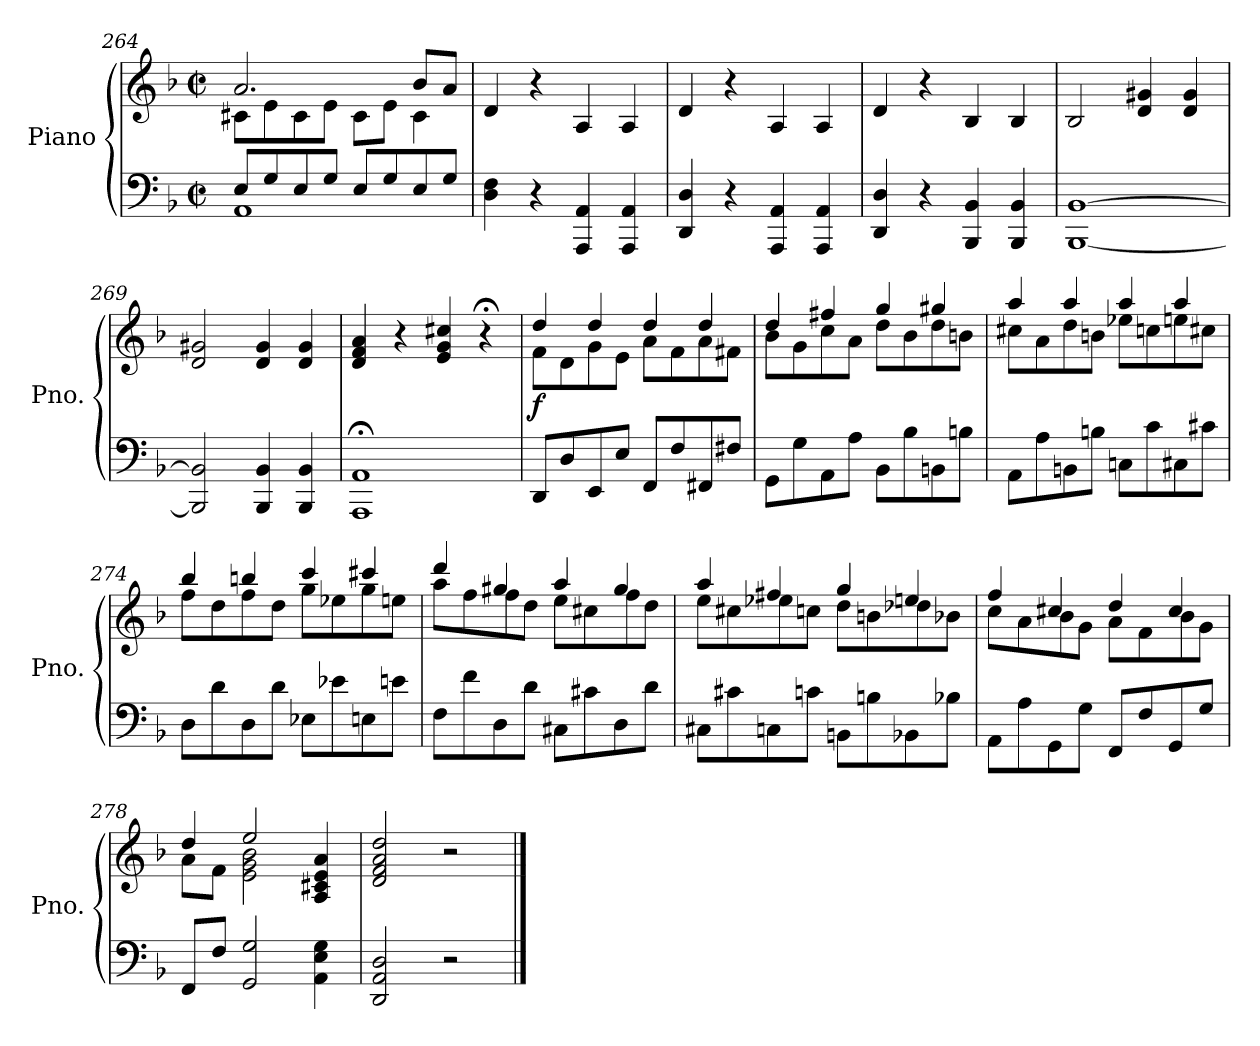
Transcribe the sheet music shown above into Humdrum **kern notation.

**kern	**kern	**dynam
*part1	*part1	*part1
*staff2	*staff1	*staff1/2
*I"Piano	*	*
*I'Pno.	*	*
*clefF4	*clefG2	*
*k[b-]	*k[b-]	*
*F:	*F:	*
*M2/2	*M2/2	*
*met(c|)	*met(c|)	*
=264	=264	=264
*^	*^	*
8E/L	1AA	2.a/	8c#X\L	.
8G/	.	.	8e\	.
8E/	.	.	8c#\	.
8G/J	.	.	8e\J	.
8E/L	.	.	8c#\L	.
8G/	.	.	8e\J	.
8E/	.	8b-/L	4c#\	.
8G/J	.	8a/J	.	.
*v	*v	*	*	*
*	*v	*v	*
=265	=265	=265
4D\ 4F\	4d/	.
4r	4r	.
4AAA/ 4AA/	4A/	.
4AAA/ 4AA/	4A/	.
=266	=266	=266
4DD/ 4D/	4d/	.
4r	4r	.
4AAA/ 4AA/	4A/	.
4AAA/ 4AA/	4A/	.
=267	=267	=267
4DD/ 4D/	4d/	.
4r	4r	.
4BBB-/ 4BB-/	4B-/	.
4BBB-/ 4BB-/	4B-/	.
=268	=268	=268
[1BBB- [1BB-	2B-/	.
.	4d/ 4g#X/	.
.	4d/ 4g#/	.
!!LO:LB:g=z
=269	=269	=269
2BBB-/] 2BB-/]	2d/ 2g#X/	.
4BBB-/ 4BB-/	4d/ 4g#/	.
4BBB-/ 4BB-/	4d/ 4g#/	.
=270	=270	=270
1AAA;< 1AA;<	4d/ 4f/ 4a/	.
.	4r	.
.	4e/ 4g/ 4cc#X/	.
.	4r;<	.
=271	=271	=271
*	*^	*
!	!	!	!LO:DY:b
8DD/L	4dd/	8f\L	f
8D/	.	8d\	.
8EE/	4dd/	8g\	.
8E/J	.	8e\J	.
8FF/L	4dd/	8a\L	.
8F/	.	8f\	.
8FF#X/	4dd/	8a\	.
8F#X/J	.	8f#X\J	.
=272	=272	=272	=272
8GG\L	4dd/	8b-\L	.
8G\	.	8g\	.
8AA\	4ff#X/	8cc\	.
8A\J	.	8a\J	.
8BB-\L	4gg/	8dd\L	.
8B-\	.	8b-\	.
8BBn\	4gg#X/	8dd\	.
8Bn\J	.	8bn\J	.
=273	=273	=273	=273
8AA\L	4aa/	8cc#X\L	.
8A\	.	8a\	.
8BBn\	4aa/	8dd\	.
8Bn\J	.	8bn\J	.
8Cn\L	4aa/	8ee-X\L	.
8c\	.	8ccn\	.
8C#X\	4aa/	8een\	.
8c#X\J	.	8cc#X\J	.
!!LO:LB:g=z	!!
=274	=274	=274	=274
8D\L	4bb-/	8ff\L	.
8d\	.	8dd\	.
8D\	4bbn/	8ff\	.
8d\J	.	8dd\J	.
8E-X\L	4ccc/	8gg\L	.
8e-X\	.	8ee-X\	.
8En\	4ccc#X/	8gg\	.
8en\J	.	8een\J	.
=275	=275	=275	=275
8F\L	4ddd/	8aa\L	.
8f\	.	8ff\	.
8D\	4gg#X/	8ff\	.
8d\J	.	8dd\J	.
8C#X\L	4aa/	8ee\L	.
8c#X\	.	8cc#X\	.
8D\	4gg#/	8ff\	.
8d\J	.	8dd\J	.
=276	=276	=276	=276
8C#X\L	4aa/	8ee\L	.
8c#X\	.	8cc#X\	.
8Cn\	4ff#X/	8ee-X\	.
8cn\J	.	8ccn\J	.
8BBn\L	4gg/	8dd\L	.
8Bn\	.	8bn\	.
8BB-X\	4een/	8dd-X\	.
8B-X\J	.	8b-X\J	.
!!LO:LB:g=z	!!
=277	=277	=277	=277
8AA\L	4ff/	8cc\L	.
8A\	.	8a\	.
8GG\	4cc#X/	8b-\	.
8G\J	.	8g\J	.
8FF/L	4dd/	8a\L	.
8F/	.	8f\	.
8GG/	4cc#/	8b-\	.
8G/J	.	8g\J	.
=278	=278	=278	=278
8FF/L	4dd/	8a\L	.
8F/J	.	8f\J	.
2GG/ 2G/	2ee/	2e\ 2g\ 2b-\	.
4AA\ 4E\ 4G\	4A/ 4c#X/ 4e/ 4a/	4ryy	.
*	*v	*v	*
=279	=279	=279
2DD/ 2AA/ 2D/	2d/ 2f/ 2a/ 2dd/	.
2r	2r	.
==	==	==
*-	*-	*-
